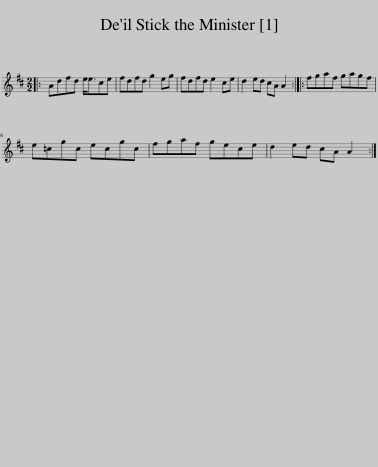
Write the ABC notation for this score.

X:1
L:1/8
M:2/2
I:linebreak $
K:D
V:1 treble
V:1
|: Adfd e<ece | fdfd g2 eg | fdfd e2 ce | d2 ed cA A2 :: fgaf gagf |$ %5
 e=cgc ecgc | fgaf gece | d2 ed cA A2 :| %8
